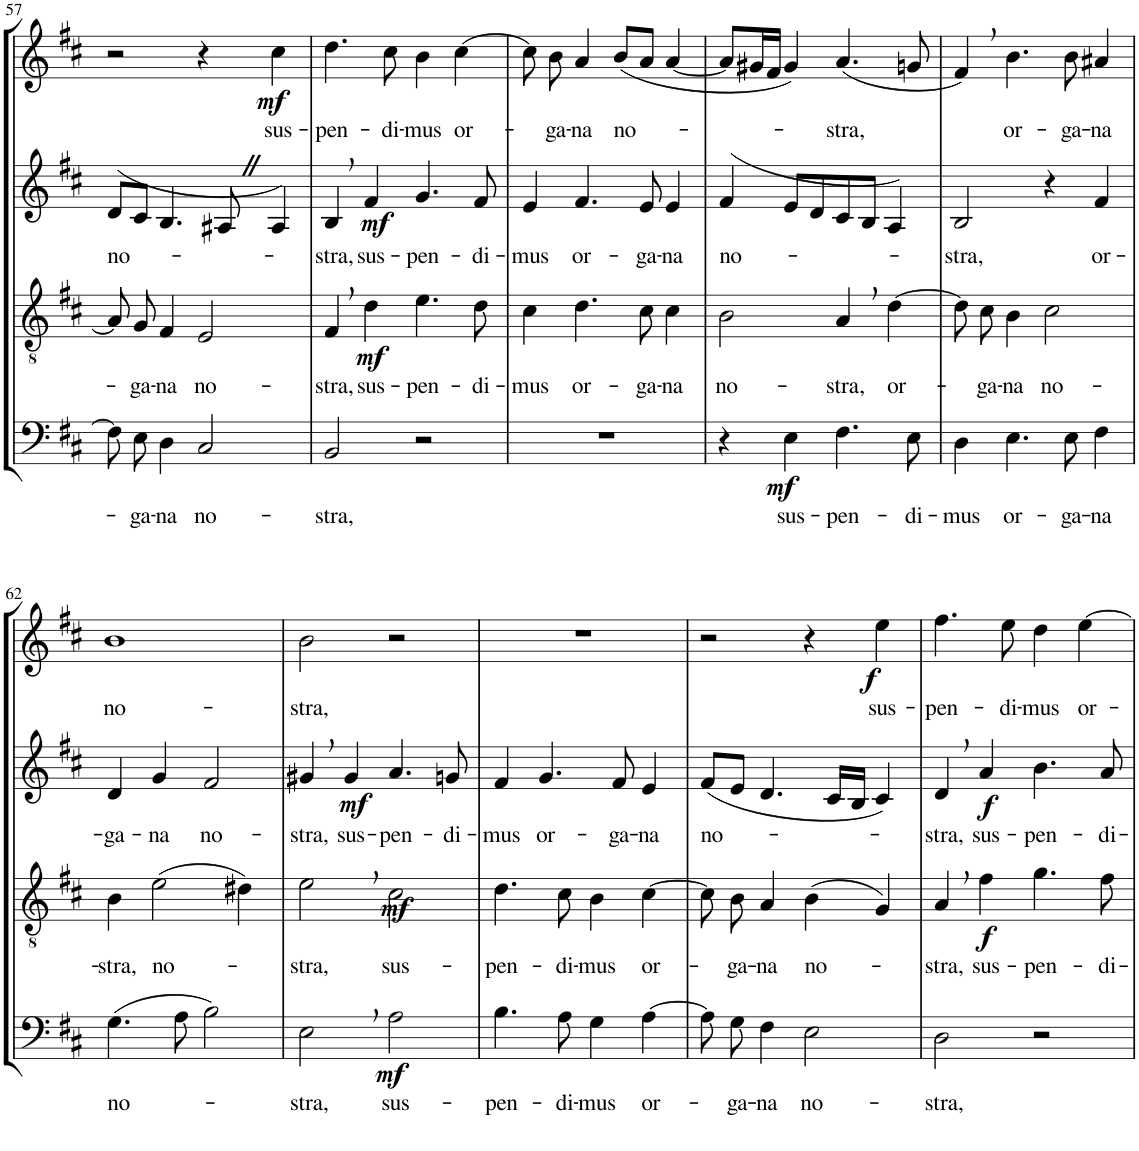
**kern	**text	**dynam	**kern	**text	**dynam	**kern	**text	**dynam	**kern	**text	**dynam
*part4	*part4	*part4	*part3	*part3	*part3	*part2	*part2	*part2	*part1	*part1	*part1
*staff4	*staff4	*staff4	*staff3	*staff3	*staff3	*staff2	*staff2	*staff2	*staff1	*staff1	*staff1
*I"Bassi	*	*	*I"Tenori	*	*	*I"Contralti	*	*	*I"Soprani	*	*
!!LO:PB:g=z
*clefF4	*	*	*clefGv2	*	*	*clefG2	*	*	*clefG2	*	*
*k[f#c#]	*	*	*k[f#c#]	*	*	*k[f#c#]	*	*	*k[f#c#]	*	*
*D:	*	*	*D:	*	*	*D:	*	*	*D:	*	*
*M4/4	*	*	*M4/4	*	*	*M4/4	*	*	*M4/4	*	*
*met(c)	*	*	*met(c)	*	*	*met(c)	*	*	*met(c)	*	*
=57	=57	=57	=57	=57	=57	=57	=57	=57	=57	=57	=57
!	!	!	!	!	!	!	!LO:LY:b	!	!	!	!
8F#\L]	.	.	8A/L]	.	.	(8d/L	no-	.	2r	.	.
!	!LO:LY:b	!	!	!LO:LY:b	!	!	!	!	!	!	!
8E\J	-ga-	.	8G/J	-ga-	.	8c#/J	.	.	.	.	.
!	!LO:LY:b	!	!	!LO:LY:b	!	!	!	!	!	!	!
4D\	-na	.	4F#/	-na	.	4.B/	.	.	.	.	.
!	!LO:LY:b	!	!	!LO:LY:b	!	!	!	!	!	!	!
2C#/	no-	.	2E/	no-	.	.	.	.	4r	.	.
.	.	.	.	.	.	8A#XZ/	.	.	.	.	.
!	!	!	!	!	!	!	!	!	!	!LO:LY:b	!LO:DY:b
.	.	.	.	.	.	4A#/)	.	.	4cc#\	sus-	mf
=58	=58	=58	=58	=58	=58	=58	=58	=58	=58	=58	=58
!	!LO:LY:b	!	!	!LO:LY:b	!	!	!LO:LY:b	!	!	!LO:LY:b	!
2BB/	-stra,	.	4F#,/	-stra,	.	4B,/	-stra,	.	4.dd\	-pen-	.
!	!	!	!	!LO:LY:b	!LO:DY:b	!	!LO:LY:b	!LO:DY:b	!	!	!
.	.	.	4d\	sus-	mf	4f#/	sus-	mf	.	.	.
!	!	!	!	!	!	!	!	!	!	!LO:LY:b	!
.	.	.	.	.	.	.	.	.	8cc#\	-di-	.
!	!	!	!	!LO:LY:b	!	!	!LO:LY:b	!	!	!LO:LY:b	!
2r	.	.	4.e\	-pen-	.	4.g/	-pen-	.	4b\	-mus	.
!	!	!	!	!	!	!	!	!	!	!LO:LY:b	!
.	.	.	.	.	.	.	.	.	[4cc#\	or-	.
!	!	!	!	!LO:LY:b	!	!	!LO:LY:b	!	!	!	!
.	.	.	8d\	-di-	.	8f#/	-di-	.	.	.	.
=59	=59	=59	=59	=59	=59	=59	=59	=59	=59	=59	=59
!	!	!	!	!LO:LY:b	!	!	!LO:LY:b	!	!	!	!
1r	.	.	4c#\	-mus	.	4e/	-mus	.	8cc#\]	.	.
!	!	!	!	!	!	!	!	!	!	!LO:LY:b	!
.	.	.	.	.	.	.	.	.	8b\	-ga-	.
!	!	!	!	!LO:LY:b	!	!	!LO:LY:b	!	!	!LO:LY:b	!
.	.	.	4.d\	or-	.	4.f#/	or-	.	4a/	-na	.
!	!	!	!	!	!	!	!	!	!	!LO:LY:b	!
.	.	.	.	.	.	.	.	.	(8b/L	no-	.
!	!	!	!	!LO:LY:b	!	!	!LO:LY:b	!	!	!	!
.	.	.	8c#\	-ga-	.	8e/	-ga-	.	8a/J	.	.
!	!	!	!	!LO:LY:b	!	!	!LO:LY:b	!	!	!	!
.	.	.	4c#\	-na	.	4e/	-na	.	[4a/	.	.
=60	=60	=60	=60	=60	=60	=60	=60	=60	=60	=60	=60
!	!	!	!	!LO:LY:b	!	!	!LO:LY:b	!	!	!	!
4r	.	.	2B\	no-	.	(4f#/	no-	.	8a/L]	.	.
.	.	.	.	.	.	.	.	.	16g#X/L	.	.
.	.	.	.	.	.	.	.	.	16f#/JJ	.	.
!	!LO:LY:b	!LO:DY:b	!	!	!	!	!	!	!	!	!
4E\	sus-	mf	.	.	.	8e/L	.	.	4g#/)	.	.
.	.	.	.	.	.	8d/	.	.	.	.	.
!	!LO:LY:b	!	!	!LO:LY:b	!	!	!	!	!	!LO:LY:b	!
4.F#\	-pen-	.	4A,/	-stra,	.	8c#/	.	.	(4.a/	-stra,	.
.	.	.	.	.	.	8B/J	.	.	.	.	.
!	!	!	!	!LO:LY:b	!	!	!	!	!	!	!
.	.	.	[4d\	or-	.	4A/)	.	.	.	.	.
!	!LO:LY:b	!	!	!	!	!	!	!	!	!	!
8E\	-di-	.	.	.	.	.	.	.	8gn/	.	.
=61	=61	=61	=61	=61	=61	=61	=61	=61	=61	=61	=61
!	!LO:LY:b	!	!	!	!	!	!LO:LY:b	!	!	!	!
4D\	-mus	.	8d\L]	.	.	2B/	-stra,	.	4f#,/)	.	.
!	!	!	!	!LO:LY:b	!	!	!	!	!	!	!
.	.	.	8c#\J	-ga-	.	.	.	.	.	.	.
!	!LO:LY:b	!	!	!LO:LY:b	!	!	!	!	!	!LO:LY:b	!
4.E\	or-	.	4B\	-na	.	.	.	.	4.b\	or-	.
!	!	!	!	!LO:LY:b	!	!	!	!	!	!	!
.	.	.	2c#\	no-	.	4r	.	.	.	.	.
!	!LO:LY:b	!	!	!	!	!	!	!	!	!LO:LY:b	!
8E\	-ga-	.	.	.	.	.	.	.	8b\	-ga-	.
!	!LO:LY:b	!	!	!	!	!	!LO:LY:b	!	!	!LO:LY:b	!
4F#\	-na	.	.	.	.	4f#/	or-	.	4a#X/	-na	.
!!LO:LB:g=z
=62	=62	=62	=62	=62	=62	=62	=62	=62	=62	=62	=62
!	!LO:LY:b	!	!	!LO:LY:b	!	!	!LO:LY:b	!	!	!LO:LY:b	!
(4.G\	no-	.	4B\	-stra,	.	4d/	-ga-	.	1b	no-	.
!	!	!	!	!LO:LY:b	!	!	!LO:LY:b	!	!	!	!
.	.	.	(2e\	no-	.	4g/	-na	.	.	.	.
8A\	.	.	.	.	.	.	.	.	.	.	.
!	!	!	!	!	!	!	!LO:LY:b	!	!	!	!
2B\)	.	.	.	.	.	2f#/	no-	.	.	.	.
.	.	.	4d#X\)	.	.	.	.	.	.	.	.
=63	=63	=63	=63	=63	=63	=63	=63	=63	=63	=63	=63
!	!LO:LY:b	!	!	!LO:LY:b	!	!	!LO:LY:b	!	!	!LO:LY:b	!
2E,\	-stra,	.	2e,\	-stra,	.	4g#X,/	-stra,	.	2b\	-stra,	.
!	!	!	!	!	!	!	!LO:LY:b	!LO:DY:b	!	!	!
.	.	.	.	.	.	4g#/	sus-	mf	.	.	.
!	!LO:LY:b	!LO:DY:b	!	!LO:LY:b	!LO:DY:b	!	!LO:LY:b	!	!	!	!
2A\	sus-	mf	2c#\	sus-	mf	4.a/	-pen-	.	2r	.	.
!	!	!	!	!	!	!	!LO:LY:b	!	!	!	!
.	.	.	.	.	.	8gn/	-di-	.	.	.	.
=64	=64	=64	=64	=64	=64	=64	=64	=64	=64	=64	=64
!	!LO:LY:b	!	!	!LO:LY:b	!	!	!LO:LY:b	!	!	!	!
4.B\	-pen-	.	4.d\	-pen-	.	4f#/	-mus	.	1r	.	.
!	!	!	!	!	!	!	!LO:LY:b	!	!	!	!
.	.	.	.	.	.	4.g/	or-	.	.	.	.
!	!LO:LY:b	!	!	!LO:LY:b	!	!	!	!	!	!	!
8A\	-di-	.	8c#\	-di-	.	.	.	.	.	.	.
!	!LO:LY:b	!	!	!LO:LY:b	!	!	!	!	!	!	!
4G\	-mus	.	4B\	-mus	.	.	.	.	.	.	.
!	!	!	!	!	!	!	!LO:LY:b	!	!	!	!
.	.	.	.	.	.	8f#/	-ga-	.	.	.	.
!	!LO:LY:b	!	!	!LO:LY:b	!	!	!LO:LY:b	!	!	!	!
[4A\	or-	.	[4c#\	or-	.	4e/	-na	.	.	.	.
=65	=65	=65	=65	=65	=65	=65	=65	=65	=65	=65	=65
!	!	!	!	!	!	!	!LO:LY:b	!	!	!	!
8A\L]	.	.	8c#\L]	.	.	(8f#/L	no-	.	2r	.	.
!	!LO:LY:b	!	!	!LO:LY:b	!	!	!	!	!	!	!
8G\J	-ga-	.	8B\J	-ga-	.	8e/J	.	.	.	.	.
!	!LO:LY:b	!	!	!LO:LY:b	!	!	!	!	!	!	!
4F#\	-na	.	4A/	-na	.	4.d/	.	.	.	.	.
!	!LO:LY:b	!	!	!LO:LY:b	!	!	!	!	!	!	!
2E\	no-	.	(4B\	no-	.	.	.	.	4r	.	.
.	.	.	.	.	.	16c#/LL	.	.	.	.	.
.	.	.	.	.	.	16B/JJ	.	.	.	.	.
!	!	!	!	!	!	!	!	!	!	!LO:LY:b	!LO:DY:b
.	.	.	4G/)	.	.	4c#/)	.	.	4ee\	sus-	f
=66	=66	=66	=66	=66	=66	=66	=66	=66	=66	=66	=66
!	!LO:LY:b	!	!	!LO:LY:b	!	!	!LO:LY:b	!	!	!LO:LY:b	!
2D\	-stra,	.	4A,/	-stra,	.	4d,/	-stra,	.	4.ff#\	-pen-	.
!	!	!	!	!LO:LY:b	!LO:DY:b	!	!LO:LY:b	!LO:DY:b	!	!	!
.	.	.	4f#\	sus-	f	4a/	sus-	f	.	.	.
!	!	!	!	!	!	!	!	!	!	!LO:LY:b	!
.	.	.	.	.	.	.	.	.	8ee\	-di-	.
!	!	!	!	!LO:LY:b	!	!	!LO:LY:b	!	!	!LO:LY:b	!
2r	.	.	4.g\	-pen-	.	4.b\	-pen-	.	4dd\	-mus	.
!	!	!	!	!	!	!	!	!	!	!LO:LY:b	!
.	.	.	.	.	.	.	.	.	[4ee\	or-	.
!	!	!	!	!LO:LY:b	!	!	!LO:LY:b	!	!	!	!
.	.	.	8f#\	-di-	.	8a/	-di-	.	.	.	.
=	=	=	=	=	=	=	=	=	=	=	=
*-	*-	*-	*-	*-	*-	*-	*-	*-	*-	*-	*-
